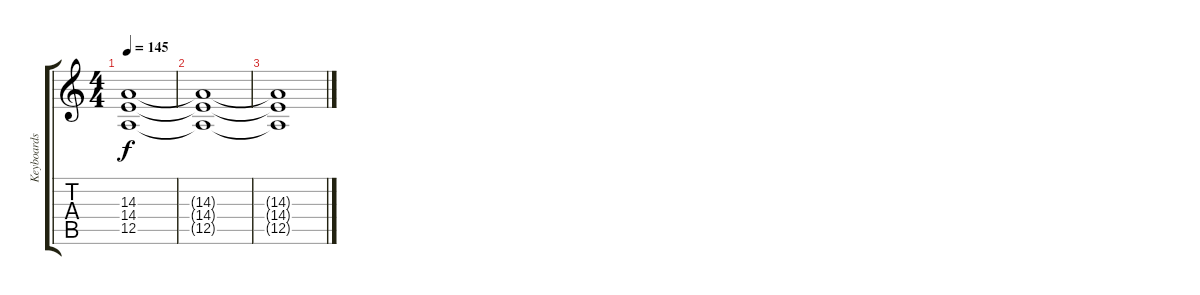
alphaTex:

\track ("Keyboards II" "Keyboards ") {instrument pad2warm}
\staff {score tabs}
\tuning (E4 B3 G3 D3 A2 D2) {hide}
\ts (4 4)
\tempo 145
\clef g2
\ks c
(14.3{t} 14.4{t} 12.5{t}).1{dy f} |
(14.3{t} 14.4{t} 12.5{t}).1 |
(14.3{t} 14.4{t} 12.5{t}).1
